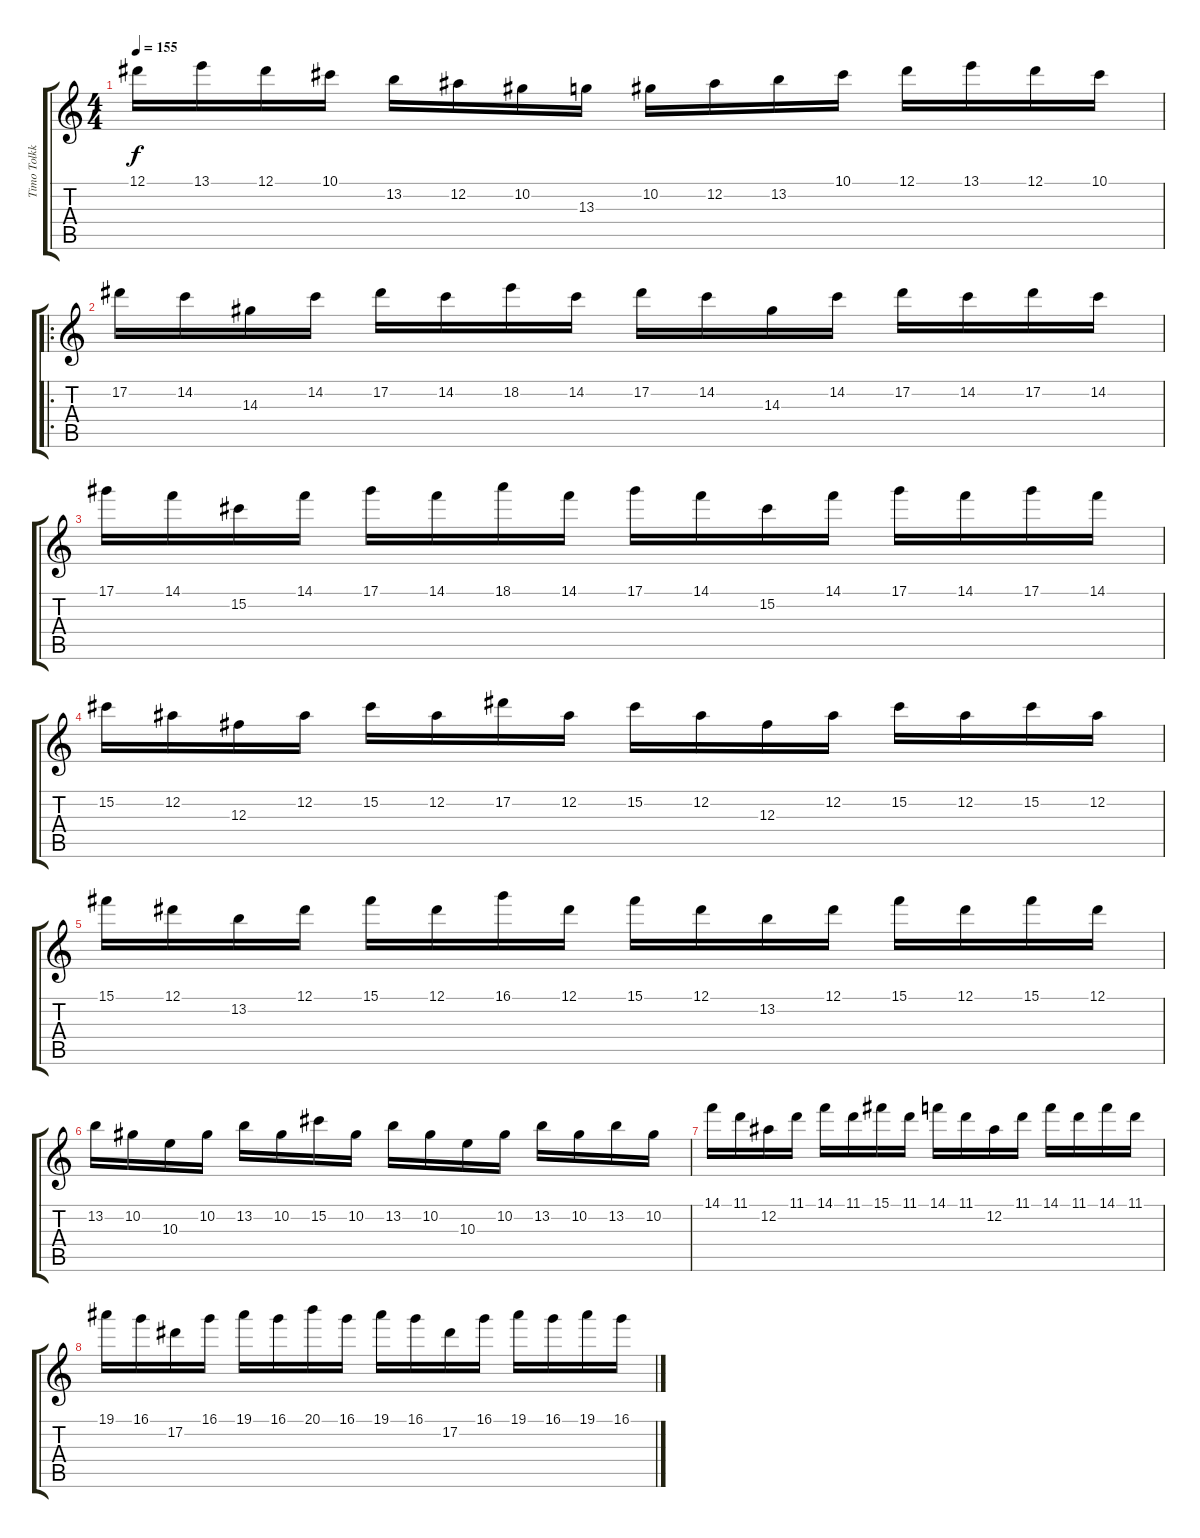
\track ("Timo Tolkki" "Timo Tolkk") {instrument distortionguitar}
\staff {score tabs}
\tuning (Eb4 Bb3 Gb3 Db3 Ab2 Eb2) {hide}
\ts (4 4)
\tempo 155
\clef g2
\ks c
12.1.16{dy f} 13.1.16 12.1.16 10.1.16 13.2.16 12.2.16 10.2.16 13.3.16 10.2.16 12.2.16 13.2.16 10.1.16 12.1.16 13.1.16 12.1.16 10.1.16 |
\ro
17.2.16 14.2.16 14.3.16 14.2.16 17.2.16 14.2.16 18.2.16 14.2.16 17.2.16 14.2.16 14.3.16 14.2.16 17.2.16 14.2.16 17.2.16 14.2.16 |
17.1.16 14.1.16 15.2.16 14.1.16 17.1.16 14.1.16 18.1.16 14.1.16 17.1.16 14.1.16 15.2.16 14.1.16 17.1.16 14.1.16 17.1.16 14.1.16 |
15.2.16 12.2.16 12.3.16 12.2.16 15.2.16 12.2.16 17.2.16 12.2.16 15.2.16 12.2.16 12.3.16 12.2.16 15.2.16 12.2.16 15.2.16 12.2.16 |
15.1.16 12.1.16 13.2.16 12.1.16 15.1.16 12.1.16 16.1.16 12.1.16 15.1.16 12.1.16 13.2.16 12.1.16 15.1.16 12.1.16 15.1.16 12.1.16 |
13.2.16 10.2.16 10.3.16 10.2.16 13.2.16 10.2.16 15.2.16 10.2.16 13.2.16 10.2.16 10.3.16 10.2.16 13.2.16 10.2.16 13.2.16 10.2.16 |
14.1.16 11.1.16 12.2.16 11.1.16 14.1.16 11.1.16 15.1.16 11.1.16 14.1.16 11.1.16 12.2.16 11.1.16 14.1.16 11.1.16 14.1.16 11.1.16 |
19.1.16 16.1.16 17.2.16 16.1.16 19.1.16 16.1.16 20.1.16 16.1.16 19.1.16 16.1.16 17.2.16 16.1.16 19.1.16 16.1.16 19.1.16 16.1.16
